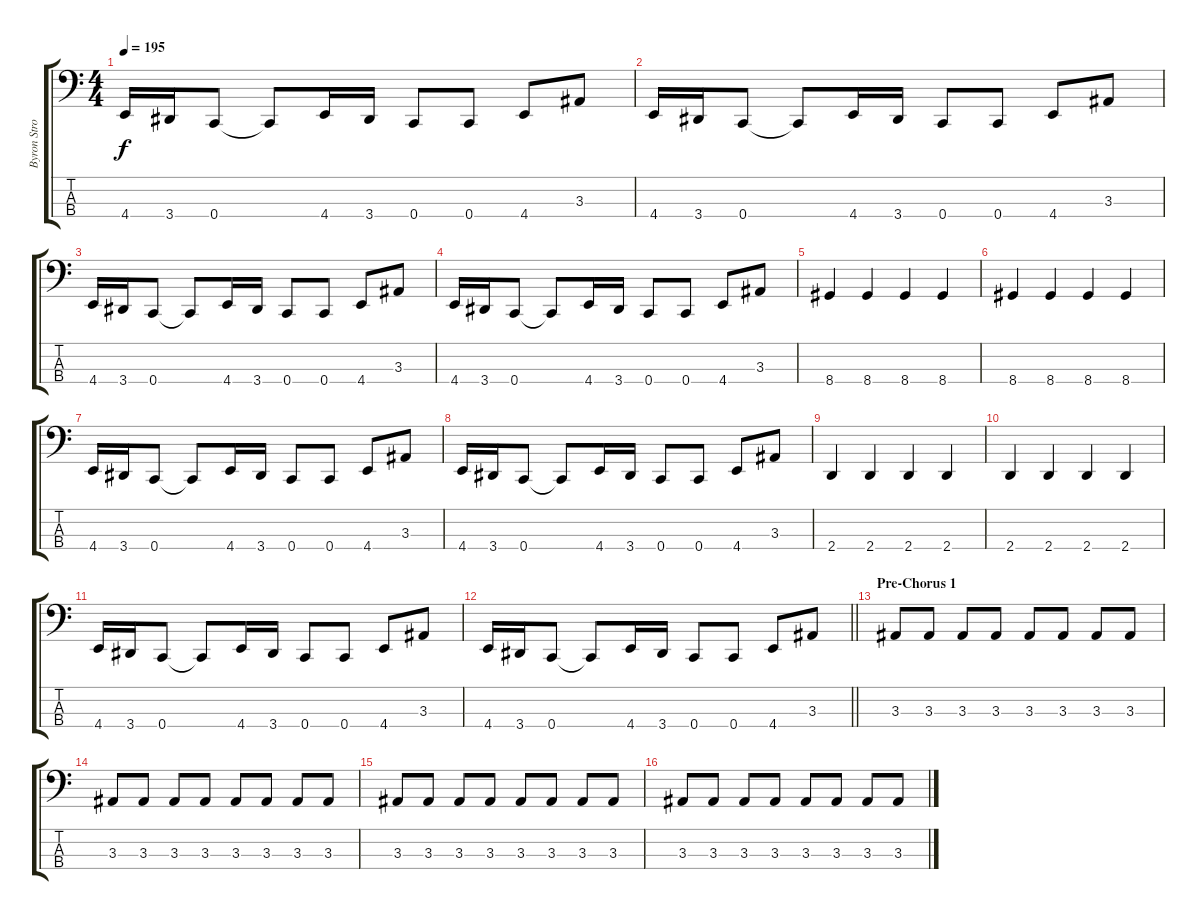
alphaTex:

\track ("Byron Stroud" "Byron Stro") {instrument electricbasspick}
\staff {score tabs}
\tuning (G2 C2 G1 C1) {hide}
\ts (4 4)
\tempo 195
\clef f4
\ks c
4.4.16{dy f} 3.4.16 0.4.8 0.4{t}.8 4.4.16 3.4.16 0.4.8 0.4.8 4.4.8 3.3.8 |
4.4.16 3.4.16 0.4.8 0.4{t}.8 4.4.16 3.4.16 0.4.8 0.4.8 4.4.8 3.3.8 |
4.4.16 3.4.16 0.4.8 0.4{t}.8 4.4.16 3.4.16 0.4.8 0.4.8 4.4.8 3.3.8 |
4.4.16 3.4.16 0.4.8 0.4{t}.8 4.4.16 3.4.16 0.4.8 0.4.8 4.4.8 3.3.8 |
8.4.4 8.4.4 8.4.4 8.4.4 |
8.4.4 8.4.4 8.4.4 8.4.4 |
4.4.16 3.4.16 0.4.8 0.4{t}.8 4.4.16 3.4.16 0.4.8 0.4.8 4.4.8 3.3.8 |
4.4.16 3.4.16 0.4.8 0.4{t}.8 4.4.16 3.4.16 0.4.8 0.4.8 4.4.8 3.3.8 |
2.4.4 2.4.4 2.4.4 2.4.4 |
2.4.4 2.4.4 2.4.4 2.4.4 |
4.4.16 3.4.16 0.4.8 0.4{t}.8 4.4.16 3.4.16 0.4.8 0.4.8 4.4.8 3.3.8 |
\barLineRight lightlight
4.4.16 3.4.16 0.4.8 0.4{t}.8 4.4.16 3.4.16 0.4.8 0.4.8 4.4.8 3.3.8 |
\section ("" "Pre-Chorus 1")
3.3.8 3.3.8 3.3.8 3.3.8 3.3.8 3.3.8 3.3.8 3.3.8 |
3.3.8 3.3.8 3.3.8 3.3.8 3.3.8 3.3.8 3.3.8 3.3.8 |
3.3.8 3.3.8 3.3.8 3.3.8 3.3.8 3.3.8 3.3.8 3.3.8 |
3.3.8 3.3.8 3.3.8 3.3.8 3.3.8 3.3.8 3.3.8 3.3.8
